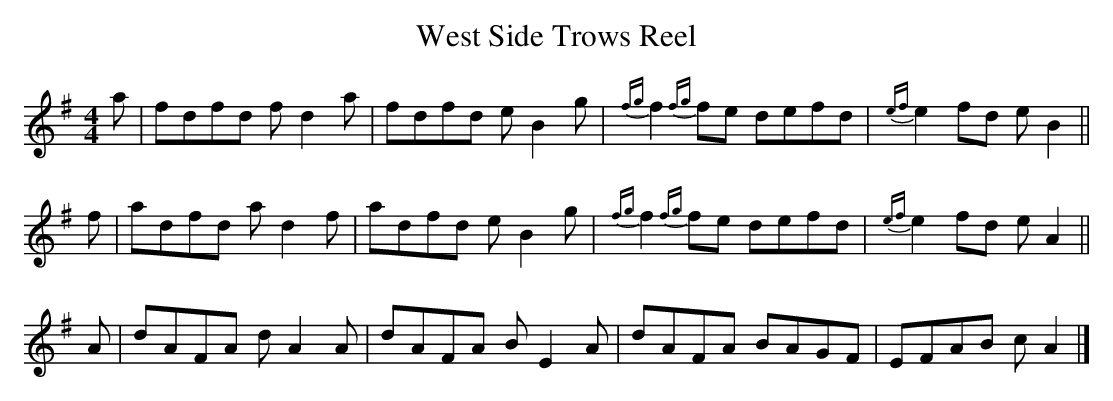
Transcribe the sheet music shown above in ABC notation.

X:1
T:West Side Trows Reel
M:4/4
L:1/8
K:Ador
a|fdfd fd2a|fdfd eB2g|{fg}f2{fg}fe defd|{ef}e2fd eB2||
f|adfd ad2f|adfd eB2g|{fg}f2{fg}fe defd|{ef}e2fd eA2||
A|dAFA dA2A|dAFA BE2A|dAFA BAGF|EFAB cA2|]
